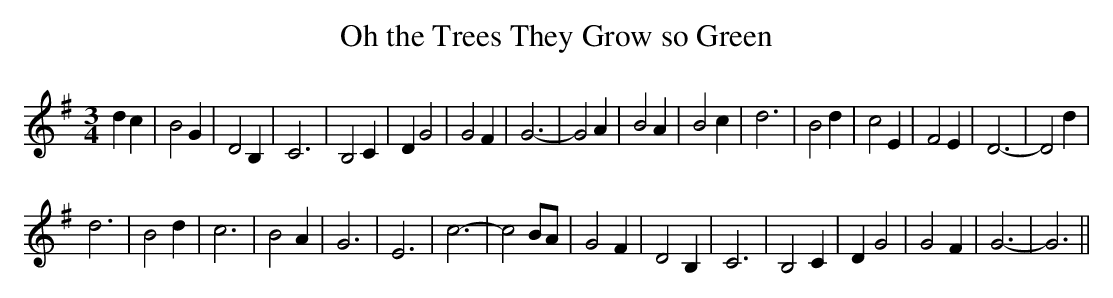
X:1
T:Oh the Trees They Grow so Green
M:3/4
L:1/4
K:G
dc|B2G|D2B,|C3|B,2C|DG2|G2F|G3-|G2A|\
B2A|B2c|d3|B2d|c2E|F2E|D3-|D2d|
d3|B2d|c3|B2A|G3|E3|c3-|c2B/A/|\
G2F|D2B,|C3|B,2C|DG2|G2F|G3-|G3||
